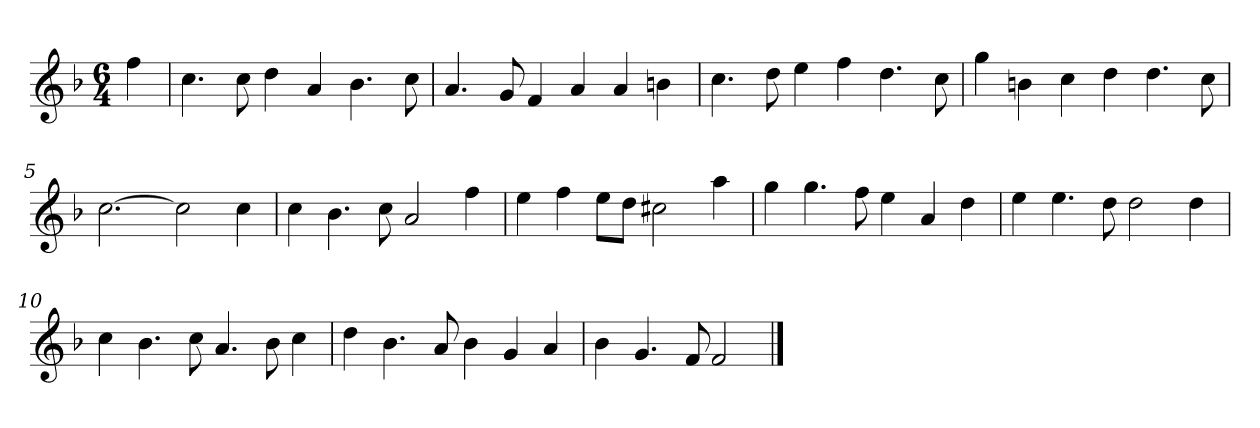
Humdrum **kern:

**kern
*part1
*staff1
*k[b-]
*M6/4
*MM120
=
4ff
=1
4.cc
8cc
4dd
4a
4.b-
8cc
=2
4.a
8g
4f
4a
4a
4bn
=3
4.cc
8dd
4ee
4ff
4.dd
8cc
=4
4gg
4bn
4cc
4dd
4.dd
8cc
=5
[2.cc
2cc]
4cc
=6
4cc
4.b-
8cc
2a
4ff
=7
4ee
4ff
8eeL
8ddJ
2cc#X
4aa
=8
4gg
4.gg
8ff
4ee
4a
4dd
=9
4ee
4.ee
8dd
2dd
4dd
=10
4cc
4.b-
8cc
4.a
8b-
4cc
=11
4dd
4.b-
8a
4b-
4g
4a
=12
4b-
4.g
8f
2f
==
*-
